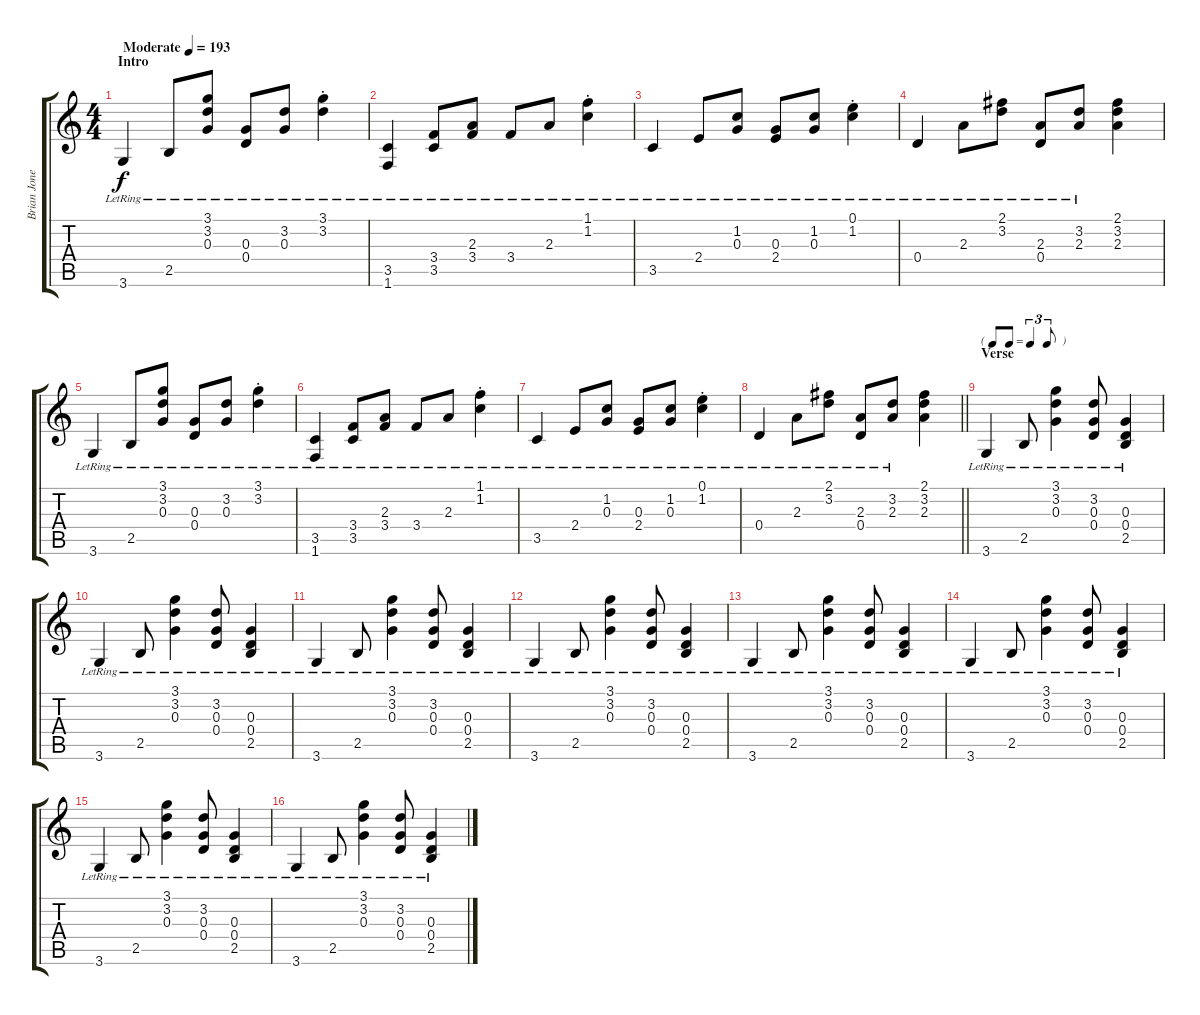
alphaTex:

\track ("Brian Jones" "Brian Jone") {instrument electricguitarclean}
\staff {score tabs}
\tuning (E4 B3 G3 D3 A2 E2) {hide}
\ts (4 4)
\section ("" "Intro")
\tempo (193 "Moderate")
\clef g2
\ks c
3.6{lr}.4{dy f instrument electricguitarclean} 2.5{lr}.8 (3.1{lr} 3.2{lr} 0.3{lr}).8 (0.3{lr} 0.4{lr}).8 (3.2{lr} 0.3{lr}).8 (3.1{st lr} 3.2{st lr}).4 |
(3.5{lr} 1.6{lr}).4 (3.4{lr} 3.5{lr}).8 (2.3{lr} 3.4{lr}).8 3.4{lr}.8 2.3{lr}.8 (1.1{st lr} 1.2{st lr}).4 |
3.5{lr}.4 2.4{lr}.8 (1.2{lr} 0.3{lr}).8 (0.3{lr} 2.4{lr}).8 (1.2{lr} 0.3{lr}).8 (0.1{st lr} 1.2{st lr}).4 |
0.4{lr}.4 2.3{lr}.8 (2.1{lr} 3.2{lr}).8 (2.3{lr} 0.4{lr}).8 (3.2{lr} 2.3{lr}).8 (2.1 3.2 2.3).4 |
3.6{lr}.4 2.5{lr}.8 (3.1{lr} 3.2{lr} 0.3{lr}).8 (0.3{lr} 0.4{lr}).8 (3.2{lr} 0.3{lr}).8 (3.1{st lr} 3.2{st lr}).4 |
(3.5{lr} 1.6{lr}).4 (3.4{lr} 3.5{lr}).8 (2.3{lr} 3.4{lr}).8 3.4{lr}.8 2.3{lr}.8 (1.1{st lr} 1.2{st lr}).4 |
3.5{lr}.4 2.4{lr}.8 (1.2{lr} 0.3{lr}).8 (0.3{lr} 2.4{lr}).8 (1.2{lr} 0.3{lr}).8 (0.1{st lr} 1.2{st lr}).4 |
\barLineRight lightlight
0.4{lr}.4 2.3{lr}.8 (2.1{lr} 3.2{lr}).8 (2.3{lr} 0.4{lr}).8 (3.2{lr} 2.3{lr}).8 (2.1 3.2 2.3).4 |
\tf triplet8th
\section ("" "Verse")
3.6{lr}.4 2.5{lr}.8 (3.1{lr} 3.2{lr} 0.3{lr}).4 (3.2 0.3{lr} 0.4{lr}).8 (0.3{lr} 0.4 2.5).4 |
3.6{lr}.4 2.5{lr}.8 (3.1{lr} 3.2{lr} 0.3{lr}).4 (3.2 0.3{lr} 0.4{lr}).8 (0.3{lr} 0.4 2.5).4 |
3.6{lr}.4 2.5{lr}.8 (3.1{lr} 3.2{lr} 0.3{lr}).4 (3.2 0.3{lr} 0.4{lr}).8 (0.3{lr} 0.4 2.5).4 |
3.6{lr}.4 2.5{lr}.8 (3.1{lr} 3.2{lr} 0.3{lr}).4 (3.2 0.3{lr} 0.4{lr}).8 (0.3{lr} 0.4 2.5).4 |
3.6{lr}.4 2.5{lr}.8 (3.1{lr} 3.2{lr} 0.3{lr}).4 (3.2 0.3{lr} 0.4{lr}).8 (0.3{lr} 0.4 2.5).4 |
3.6{lr}.4 2.5{lr}.8 (3.1{lr} 3.2{lr} 0.3{lr}).4 (3.2 0.3{lr} 0.4{lr}).8 (0.3{lr} 0.4 2.5).4 |
3.6{lr}.4 2.5{lr}.8 (3.1{lr} 3.2{lr} 0.3{lr}).4 (3.2 0.3{lr} 0.4{lr}).8 (0.3{lr} 0.4 2.5).4 |
3.6{lr}.4 2.5{lr}.8 (3.1{lr} 3.2{lr} 0.3{lr}).4 (3.2 0.3{lr} 0.4{lr}).8 (0.3{lr} 0.4 2.5).4
